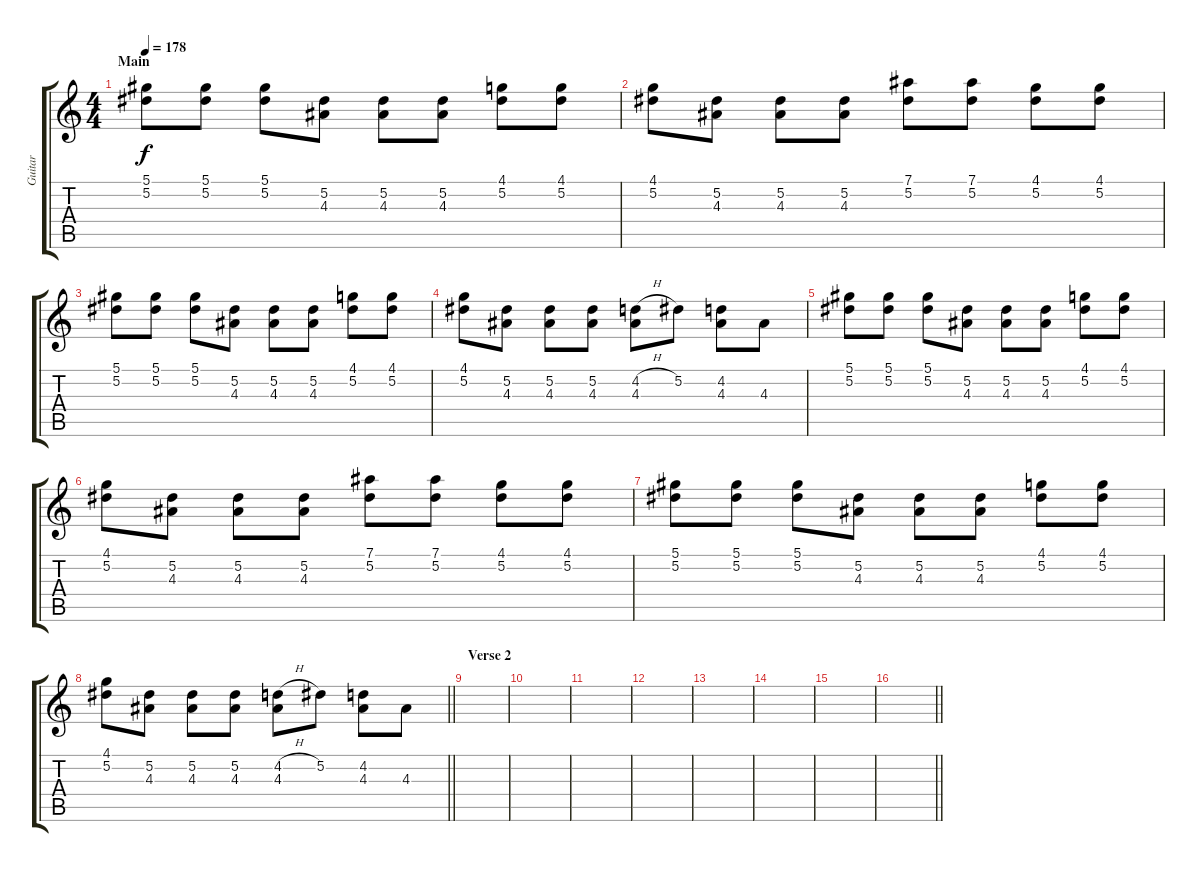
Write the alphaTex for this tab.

\track ("Guitar" "Guitar") {instrument distortionguitar}
\staff {score tabs}
\tuning (Eb4 Bb3 Gb3 Db3 Ab2 Eb2) {hide}
\ts (4 4)
\section ("" "Main")
\tempo 178
\clef g2
\ks c
(5.1 5.2).8{dy f} (5.1 5.2).8 (5.1 5.2).8 (5.2 4.3).8 (5.2 4.3).8 (5.2 4.3).8 (4.1 5.2).8 (4.1 5.2).8 |
(4.1 5.2).8 (5.2 4.3).8 (5.2 4.3).8 (5.2 4.3).8 (7.1 5.2).8 (7.1 5.2).8 (4.1 5.2).8 (4.1 5.2).8 |
(5.1 5.2).8 (5.1 5.2).8 (5.1 5.2).8 (5.2 4.3).8 (5.2 4.3).8 (5.2 4.3).8 (4.1 5.2).8 (4.1 5.2).8 |
(4.1 5.2).8 (5.2 4.3).8 (5.2 4.3).8 (5.2 4.3).8 (4.2{h} 4.3).8 5.2.8 (4.2 4.3).8 4.3.8 |
(5.1 5.2).8 (5.1 5.2).8 (5.1 5.2).8 (5.2 4.3).8 (5.2 4.3).8 (5.2 4.3).8 (4.1 5.2).8 (4.1 5.2).8 |
(4.1 5.2).8 (5.2 4.3).8 (5.2 4.3).8 (5.2 4.3).8 (7.1 5.2).8 (7.1 5.2).8 (4.1 5.2).8 (4.1 5.2).8 |
(5.1 5.2).8 (5.1 5.2).8 (5.1 5.2).8 (5.2 4.3).8 (5.2 4.3).8 (5.2 4.3).8 (4.1 5.2).8 (4.1 5.2).8 |
\barLineRight lightlight
(4.1 5.2).8 (5.2 4.3).8 (5.2 4.3).8 (5.2 4.3).8 (4.2{h} 4.3).8 5.2.8 (4.2 4.3).8 4.3.8 |
\section ("" "Verse 2")
|
|
|
|
|
|
|
\barLineRight lightlight
